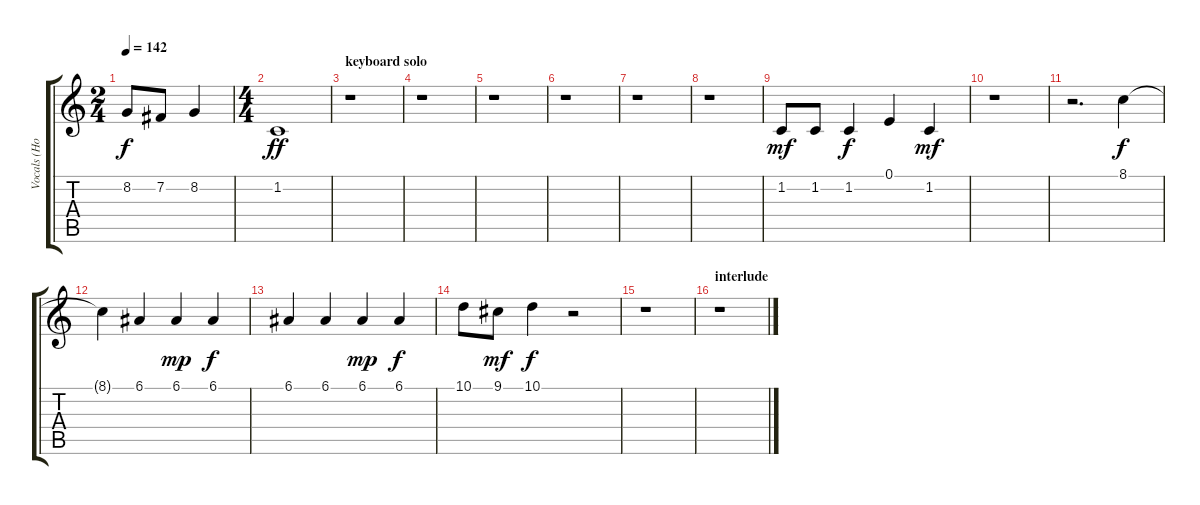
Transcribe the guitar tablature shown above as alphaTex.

\track ("Vocals (Hodgson)" "Vocals (Ho") {instrument flute}
\staff {score tabs}
\tuning (E4 B3 G3 D3 A2 E2) {hide}
\ts (2 4)
\tempo 142
\clef g2
\ks c
8.2.8{dy f} 7.2.8 8.2.4 |
\ts (4 4)
1.2.1{dy ff} |
\section ("" "keyboard solo")
r.1 |
r.1 |
r.1 |
r.1 |
r.1 |
r.1 |
1.2.8{dy mf} 1.2.8 1.2.4{dy f} 0.1.4 1.2.4{dy mf} |
r.1 |
r.2{d} 8.1.4{dy f} |
8.1{t}.4 6.1.4 6.1.4{dy mp} 6.1.4{dy f} |
6.1.4 6.1.4 6.1.4{dy mp} 6.1.4{dy f} |
10.1.8 9.1.8{dy mf} 10.1.4{dy f} r.2 |
r.1 |
\section ("" "interlude")
r.1
